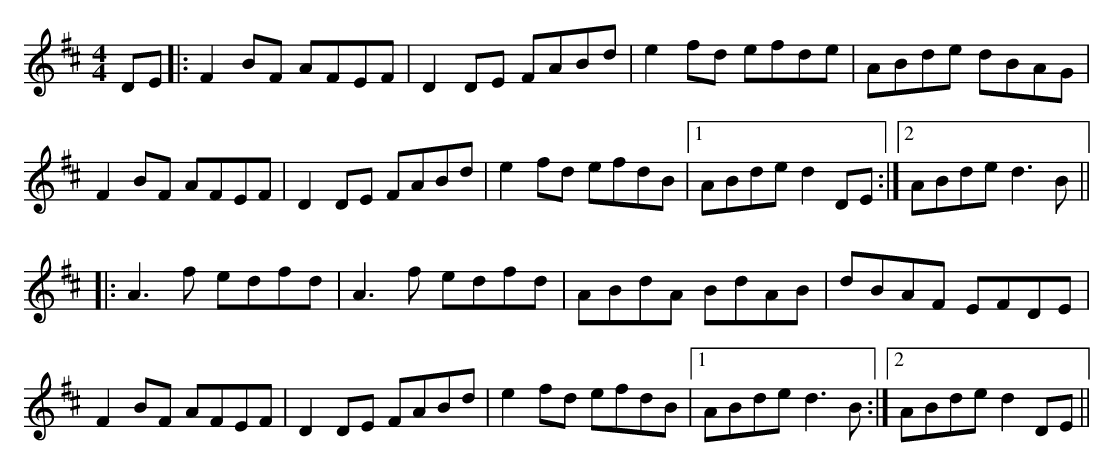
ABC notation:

X:1
M:4/4
K:D
DE|:F2BF AFEF|D2DE FABd|e2fd efde|ABde dBAG|
F2BF AFEF|D2DE FABd|e2fd efdB|1 ABde d2DE:|2 ABde d3B||
|:A3f edfd|A3f edfd|ABdA BdAB|dBAF EFDE|
F2BF AFEF|D2DE FABd|e2fd efdB|1 ABde d3B:|2 ABde d2DE||
